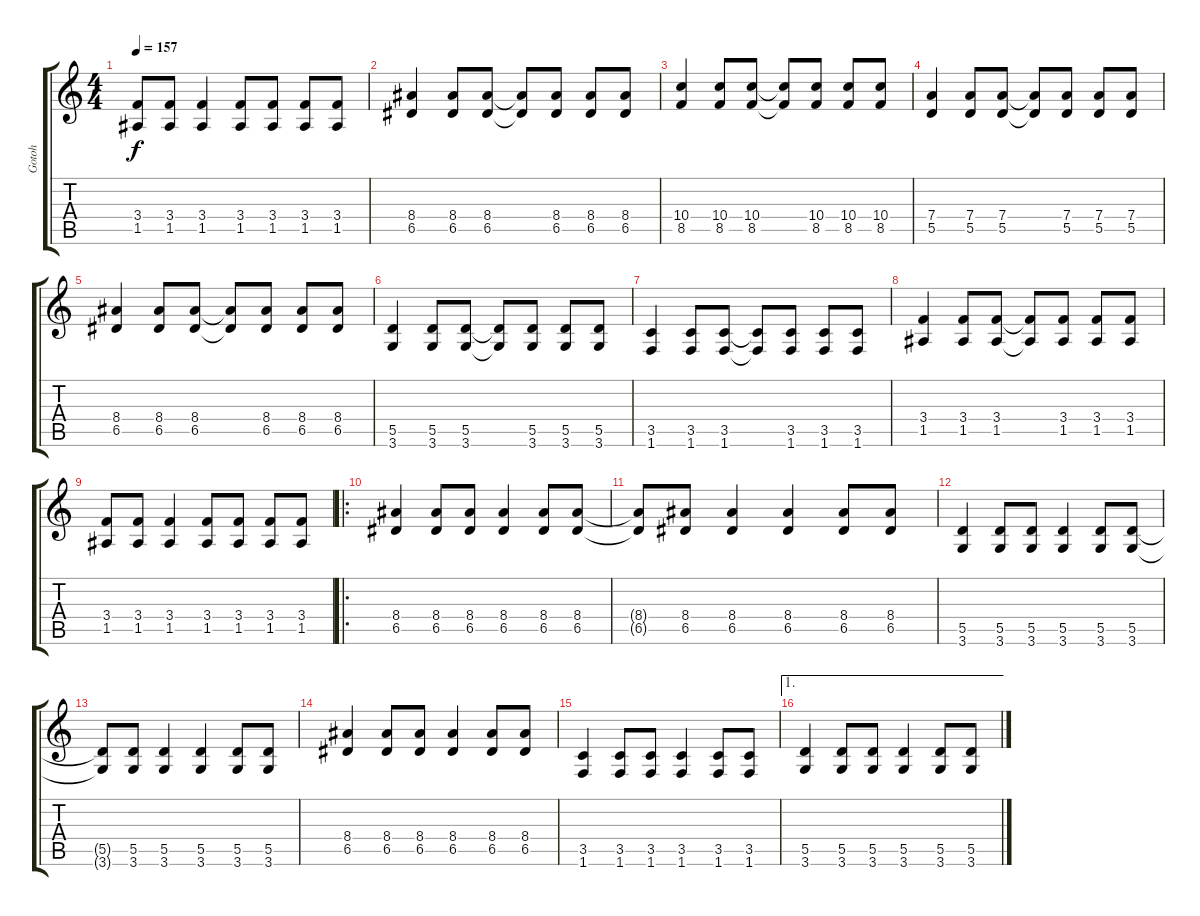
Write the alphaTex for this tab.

\track ("Gotoh" "Gotoh") {instrument electricguitarjazz}
\staff {score tabs}
\tuning (E4 B3 G3 D3 A2 E2) {hide}
\ts (4 4)
\tempo 157
\clef g2
\ks c
(3.4 1.5).8{dy f} (3.4 1.5).8 (3.4 1.5).4 (3.4 1.5).8 (3.4 1.5).8 (3.4 1.5).8 (3.4 1.5).8 |
(8.4 6.5).4 (8.4 6.5).8 (8.4 6.5).8 (8.4{t} 6.5{t}).8 (8.4 6.5).8 (8.4 6.5).8 (8.4 6.5).8 |
(10.4 8.5).4 (10.4 8.5).8 (10.4 8.5).8 (10.4{t} 8.5{t}).8 (10.4 8.5).8 (10.4 8.5).8 (10.4 8.5).8 |
(7.4 5.5).4 (7.4 5.5).8 (7.4 5.5).8 (7.4{t} 5.5{t}).8 (7.4 5.5).8 (7.4 5.5).8 (7.4 5.5).8 |
(8.4 6.5).4 (8.4 6.5).8 (8.4 6.5).8 (8.4{t} 6.5{t}).8 (8.4 6.5).8 (8.4 6.5).8 (8.4 6.5).8 |
(5.5 3.6).4 (5.5 3.6).8 (5.5 3.6).8 (5.5{t} 3.6{t}).8 (5.5 3.6).8 (5.5 3.6).8 (5.5 3.6).8 |
(3.5 1.6).4 (3.5 1.6).8 (3.5 1.6).8 (3.5{t} 1.6{t}).8 (3.5 1.6).8 (3.5 1.6).8 (3.5 1.6).8 |
(3.4 1.5).4 (3.4 1.5).8 (3.4 1.5).8 (3.4{t} 1.5{t}).8 (3.4 1.5).8 (3.4 1.5).8 (3.4 1.5).8 |
(3.4 1.5).8 (3.4 1.5).8 (3.4 1.5).4 (3.4 1.5).8 (3.4 1.5).8 (3.4 1.5).8 (3.4 1.5).8 |
\ro
(8.4 6.5).4 (8.4 6.5).8 (8.4 6.5).8 (8.4 6.5).4 (8.4 6.5).8 (8.4 6.5).8 |
(8.4{t} 6.5{t}).8 (8.4 6.5).8 (8.4 6.5).4 (8.4 6.5).4 (8.4 6.5).8 (8.4 6.5).8 |
(5.5 3.6).4 (5.5 3.6).8 (5.5 3.6).8 (5.5 3.6).4 (5.5 3.6).8 (5.5 3.6).8 |
(5.5{t} 3.6{t}).8 (5.5 3.6).8 (5.5 3.6).4 (5.5 3.6).4 (5.5 3.6).8 (5.5 3.6).8 |
(8.4 6.5).4 (8.4 6.5).8 (8.4 6.5).8 (8.4 6.5).4 (8.4 6.5).8 (8.4 6.5).8 |
(3.5 1.6).4 (3.5 1.6).8 (3.5 1.6).8 (3.5 1.6).4 (3.5 1.6).8 (3.5 1.6).8 |
\ae 1
(5.5 3.6).4 (5.5 3.6).8 (5.5 3.6).8 (5.5 3.6).4 (5.5 3.6).8 (5.5 3.6).8
